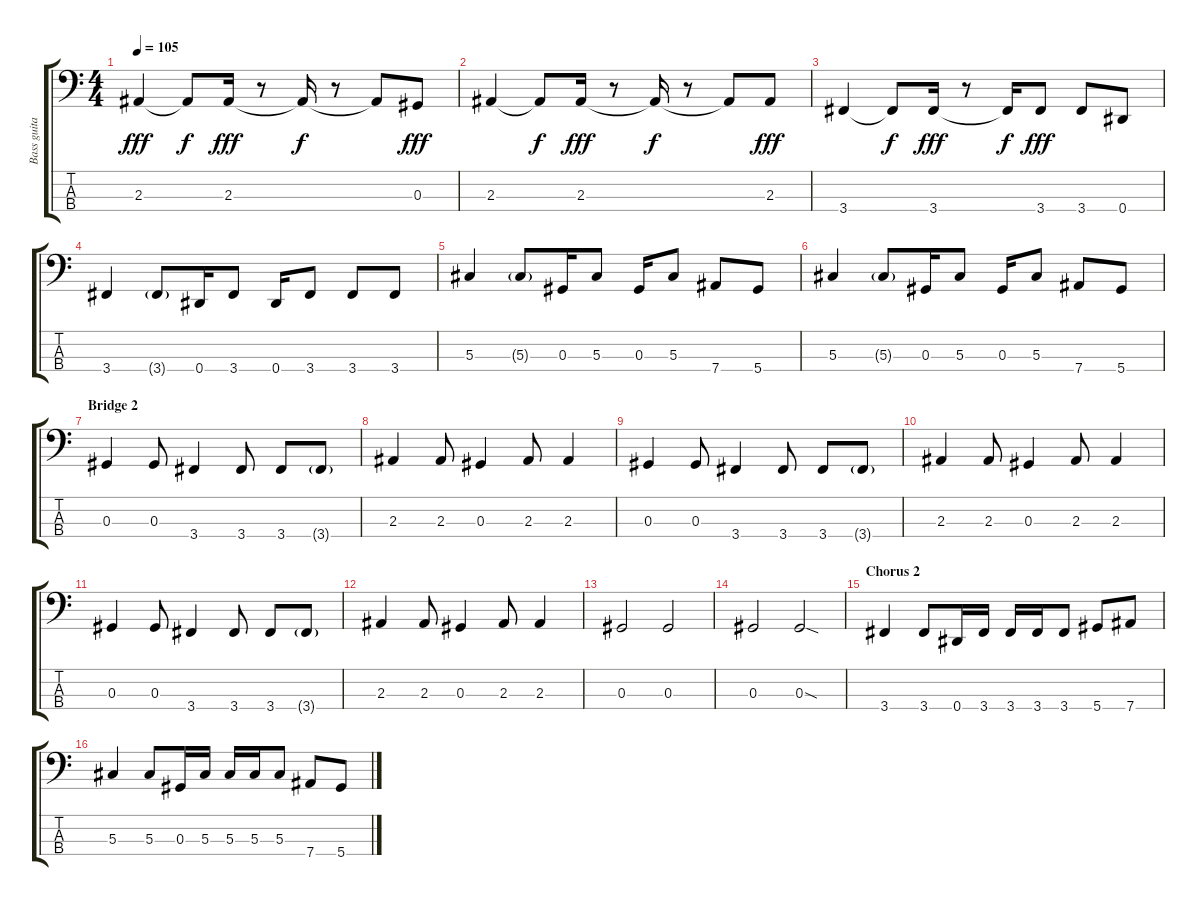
\track ("Bass guitar" "Bass guita") {instrument electricbasspick}
\staff {score tabs}
\tuning (Gb2 Db2 Ab1 Eb1) {hide}
\ts (4 4)
\tempo 105
\clef f4
\ks c
2.3.4{dy fff} 2.3{t}.8{dy f} 2.3.16{dy fff} r.8 2.3{t}.16{dy f} r.8 2.3{t}.8 0.3.8{dy fff} |
2.3.4 2.3{t}.8{dy f} 2.3.16{dy fff} r.8 2.3{t}.16{dy f} r.8 2.3{t}.8 2.3.8{dy fff} |
3.4.4 3.4{t}.8{dy f} 3.4.16{dy fff} r.8 3.4{t}.16{dy f} 3.4.8{dy fff} 3.4.8 0.4.8 |
3.4.4 3.4{g}.8 0.4.16 3.4.8 0.4.16 3.4.8 3.4.8 3.4.8 |
5.3.4 5.3{g}.8 0.3.16 5.3.8 0.3.16 5.3.8 7.4.8 5.4.8 |
5.3.4 5.3{g}.8 0.3.16 5.3.8 0.3.16 5.3.8 7.4.8 5.4.8 |
\section ("" "Bridge 2")
0.3.4 0.3.8 3.4.4 3.4.8 3.4.8 3.4{g}.8 |
2.3.4 2.3.8 0.3.4 2.3.8 2.3.4 |
0.3.4 0.3.8 3.4.4 3.4.8 3.4.8 3.4{g}.8 |
2.3.4 2.3.8 0.3.4 2.3.8 2.3.4 |
0.3.4 0.3.8 3.4.4 3.4.8 3.4.8 3.4{g}.8 |
2.3.4 2.3.8 0.3.4 2.3.8 2.3.4 |
0.3.2 0.3.2 |
0.3.2 0.3{sod}.2 |
\section ("" "Chorus 2")
3.4.4 3.4.8 0.4.16 3.4.16 3.4.16 3.4.16 3.4.8 5.4.8 7.4.8 |
5.3.4 5.3.8 0.3.16 5.3.16 5.3.16 5.3.16 5.3.8 7.4.8 5.4.8
